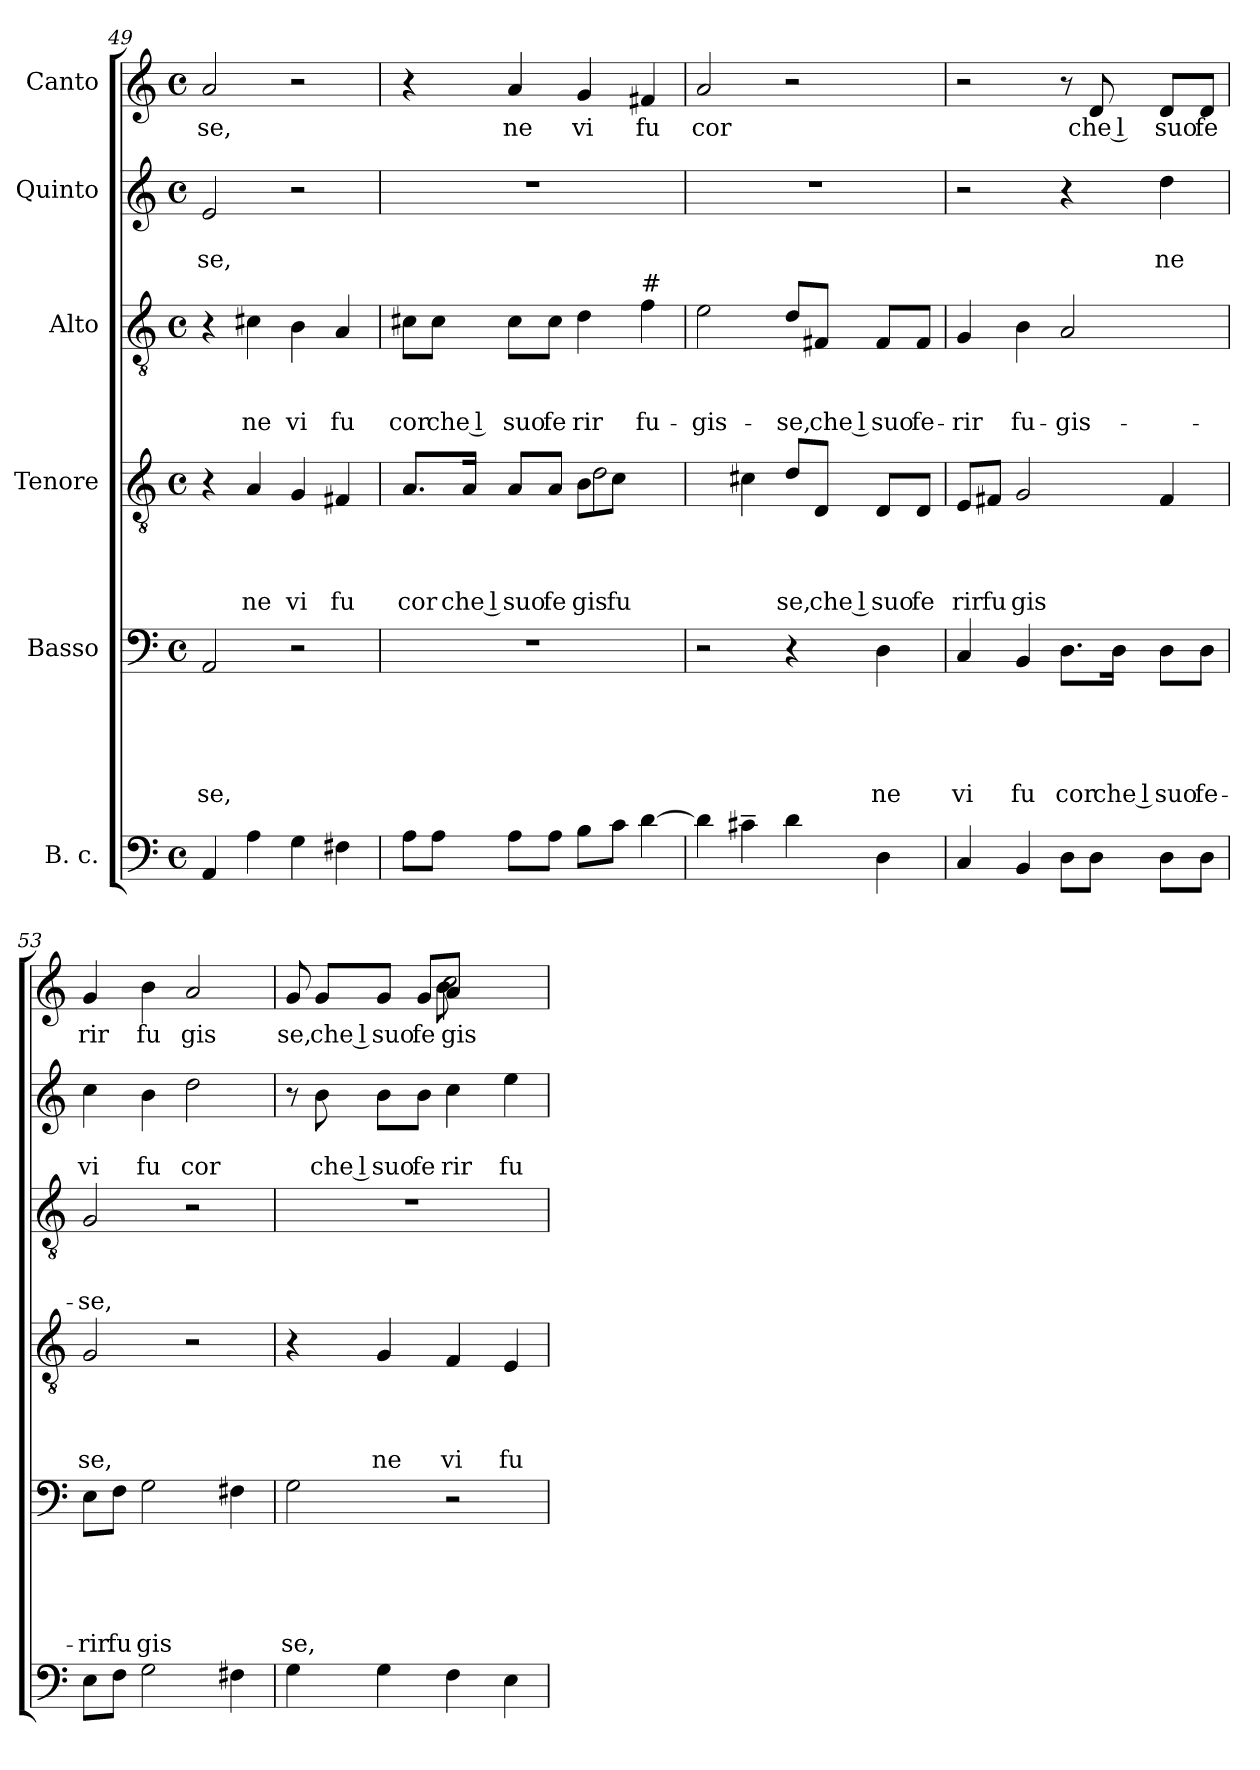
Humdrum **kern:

**kern	**kern	**text	**text	**text	**text	**text	**kern	**text	**text	**text	**text	**kern	**text	**text	**text	**kern	**text	**text	**kern	**text
*part6	*part5	*part5	*part5	*part5	*part5	*part5	*part4	*part4	*part4	*part4	*part4	*part3	*part3	*part3	*part3	*part2	*part2	*part2	*part1	*part1
*staff6	*staff5	*staff5	*staff5	*staff5	*staff5	*staff5	*staff4	*staff4	*staff4	*staff4	*staff4	*staff3	*staff3	*staff3	*staff3	*staff2	*staff2	*staff2	*staff1	*staff1
*I"B. c.	*I"Basso	*	*	*	*	*	*I"Tenore	*	*	*	*	*I"Alto	*	*	*	*I"Quinto	*	*	*I"Canto	*
*clefF4	*clefF4	*	*	*	*	*	*clefGv2	*	*	*	*	*clefGv2	*	*	*	*clefG2	*	*	*clefG2	*
*k[]	*k[]	*	*	*	*	*	*k[]	*	*	*	*	*k[]	*	*	*	*k[]	*	*	*k[]	*
*C:	*C:	*	*	*	*	*	*C:	*	*	*	*	*C:	*	*	*	*C:	*	*	*C:	*
*M4/4	*M4/4	*	*	*	*	*	*M4/4	*	*	*	*	*M4/4	*	*	*	*M4/4	*	*	*M4/4	*
*met(c)	*met(c)	*	*	*	*	*	*met(c)	*	*	*	*	*met(c)	*	*	*	*met(c)	*	*	*met(c)	*
=49	=49	=49	=49	=49	=49	=49	=49	=49	=49	=49	=49	=49	=49	=49	=49	=49	=49	=49	=49	=49
!	!	!	!	!	!	!LO:LY:b	!	!	!	!	!	!	!	!	!	!	!	!LO:LY:b	!	!LO:LY:b
4AA/	2AA/	.	.	.	.	-se,	4r	.	.	.	.	4r	.	.	.	2e/	.	-se,	2a/	se,
!	!	!	!	!	!	!	!	!	!	!	!LO:LY:b	!	!	!	!LO:LY:b	!	!	!	!	!
4A\	.	.	.	.	.	.	4A/	.	.	.	ne	4c#X\	.	.	ne	.	.	.	.	.
!	!	!	!	!	!	!	!	!	!	!	!LO:LY:b	!	!	!	!LO:LY:b	!	!	!	!	!
4G\	2r	.	.	.	.	.	4G/	.	.	.	vi	4B\	.	.	vi	2r	.	.	2r	.
!	!	!	!	!	!	!	!	!	!	!	!LO:LY:b	!	!	!	!LO:LY:b	!	!	!	!	!
4F#X\	.	.	.	.	.	.	4F#X/	.	.	.	fu	4A/	.	.	fu	.	.	.	.	.
=50	=50	=50	=50	=50	=50	=50	=50	=50	=50	=50	=50	=50	=50	=50	=50	=50	=50	=50	=50	=50
!	!	!	!	!	!	!	!	!	!	!	!LO:LY:b	!	!	!	!LO:LY:b	!	!	!	!	!
*	*	*	*	*	*	*	*^	*	*	*	*	*	*	*	*	*	*	*	*	*
8A\L	1r	.	.	.	.	.	8.A/L	2ryy	.	.	.	cor	8c#X\L	.	.	cor	1r	.	.	4r	.
!	!	!	!	!	!	!	!	!	!	!	!	!	!	!	!	!LO:LY:b	!	!	!	!	!
8A\J	.	.	.	.	.	.	.	.	.	.	.	.	8c#\J	.	.	che l	.	.	.	.	.
!	!	!	!	!	!	!	!	!	!	!	!	!LO:LY:b	!	!	!	!	!	!	!	!	!
.	.	.	.	.	.	.	16A/Jk	.	.	.	.	che l	.	.	.	.	.	.	.	.	.
!	!	!	!	!	!	!	!	!	!	!	!	!LO:LY:b	!	!	!	!LO:LY:b	!	!	!	!	!LO:LY:b
8A\L	.	.	.	.	.	.	8A/L	.	.	.	.	suo	8c#\L	.	.	suo	.	.	.	4a/	ne
!	!	!	!	!	!	!	!	!	!	!	!	!LO:LY:b	!	!	!	!LO:LY:b	!	!	!	!	!
8A\J	.	.	.	.	.	.	8A/J	.	.	.	.	fe	8c#\J	.	.	fe	.	.	.	.	.
!	!	!	!	!	!	!	!	!	!	!	!	!LO:LY:b	!	!	!	!	!	!	!	!	!
!	!	!	!	!	!	!	!	!	!	!	!	!LO:LY:b	!	!	!	!LO:LY:b	!	!	!	!	!LO:LY:b
8B\L	.	.	.	.	.	.	8B\L	2d\	.	.	.	gis	4d\	.	.	rir	.	.	.	4g/	vi
!	!	!	!	!	!	!	!	!	!	!	!	!LO:LY:b	!	!	!	!	!	!	!	!	!
8c\J	.	.	.	.	.	.	8c\J	.	.	.	.	fu	.	.	.	.	.	.	.	.	.
!	!	!	!	!	!	!	!	!	!	!	!	!	!LO:TX:a:t=#	!	!	!	!	!	!	!	!
!	!	!	!	!	!	!	!	!	!	!	!	!	!	!	!	!LO:LY:b	!	!	!	!	!LO:LY:b
[>4d\	.	.	.	.	.	.	4ryy	.	.	.	.	.	4f\	.	.	fu-	.	.	.	4f#X/	fu
*	*	*	*	*	*	*	*v	*v	*	*	*	*	*	*	*	*	*	*	*	*	*
=51	=51	=51	=51	=51	=51	=51	=51	=51	=51	=51	=51	=51	=51	=51	=51	=51	=51	=51	=51	=51
!	!	!	!	!	!	!	!	!	!	!	!	!	!	!	!LO:LY:b	!	!	!	!	!LO:LY:b
4d\]	2r	.	.	.	.	.	4ryy	.	.	.	.	2e\	.	.	-gis-	1r	.	.	2a/	cor
4c#X~>\	.	.	.	.	.	.	4c#X\	.	.	.	.	.	.	.	.	.	.	.	.	.
!	!	!	!	!	!	!	!	!	!	!	!LO:LY:b	!	!	!	!LO:LY:b	!	!	!	!	!
4d\	4r	.	.	.	.	.	8d/L	.	.	.	se,	8d/L	.	.	-se,	.	.	.	2r	.
!	!	!	!	!	!	!	!	!	!	!	!LO:LY:b	!	!	!	!LO:LY:b	!	!	!	!	!
.	.	.	.	.	.	.	8D/J	.	.	.	che l	8F#X/J	.	.	che l	.	.	.	.	.
!	!	!	!	!	!	!LO:LY:b	!	!	!	!	!LO:LY:b	!	!	!	!LO:LY:b	!	!	!	!	!
4D\	4D\	.	.	.	.	ne	8D/L	.	.	.	suo	8F#/L	.	.	suo	.	.	.	.	.
!	!	!	!	!	!	!	!	!	!	!	!LO:LY:b	!	!	!	!LO:LY:b	!	!	!	!	!
.	.	.	.	.	.	.	8D/J	.	.	.	fe	8F#/J	.	.	fe-	.	.	.	.	.
=52	=52	=52	=52	=52	=52	=52	=52	=52	=52	=52	=52	=52	=52	=52	=52	=52	=52	=52	=52	=52
!	!	!	!	!	!	!LO:LY:b	!	!	!	!	!LO:LY:b	!	!	!	!LO:LY:b	!	!	!	!	!
4C/	4C/	.	.	.	.	vi	8E/L	.	.	.	rir	4G/	.	.	-rir	2r	.	.	2r	.
!	!	!	!	!	!	!	!	!	!	!	!LO:LY:b	!	!	!	!	!	!	!	!	!
.	.	.	.	.	.	.	8F#X/J	.	.	.	fu	.	.	.	.	.	.	.	.	.
!	!	!	!	!	!	!LO:LY:b	!	!	!	!	!LO:LY:b	!	!	!	!LO:LY:b	!	!	!	!	!
4BB/	4BB/	.	.	.	.	fu	2G/	.	.	.	gis	4B\	.	.	fu-	.	.	.	.	.
!	!	!	!	!	!	!LO:LY:b	!	!	!	!	!	!	!	!	!LO:LY:b	!	!	!	!	!
8D\L	8.D\L	.	.	.	.	cor	.	.	.	.	.	2A/	.	.	-gis-	4r	.	.	8r	.
!	!	!	!	!	!	!	!	!	!	!	!	!	!	!	!	!	!	!	!	!LO:LY:b
8D\J	.	.	.	.	.	.	.	.	.	.	.	.	.	.	.	.	.	.	8d/	che l
!	!	!	!	!	!	!LO:LY:b	!	!	!	!	!	!	!	!	!	!	!	!	!	!
.	16D\Jk	.	.	.	.	che l	.	.	.	.	.	.	.	.	.	.	.	.	.	.
!	!	!	!	!	!	!LO:LY:b	!	!	!	!	!	!	!	!	!	!	!	!LO:LY:b	!	!LO:LY:b
8D\L	8D\L	.	.	.	.	suo	4F#/	.	.	.	.	.	.	.	.	4dd\	.	ne	8d/L	suo
!	!	!	!	!	!	!LO:LY:b	!	!	!	!	!	!	!	!	!	!	!	!	!	!LO:LY:b
8D\J	8D\J	.	.	.	.	fe-	.	.	.	.	.	.	.	.	.	.	.	.	8d/J	fe
!!LO:LB:g=z
=53	=53	=53	=53	=53	=53	=53	=53	=53	=53	=53	=53	=53	=53	=53	=53	=53	=53	=53	=53	=53
!	!	!	!	!	!	!LO:LY:b	!	!	!	!	!LO:LY:b	!	!	!	!LO:LY:b	!	!	!LO:LY:b	!	!LO:LY:b
8E\L	8E\L	.	.	.	.	-rir	2G/	.	.	.	se,	2G/	.	.	-se,	4cc\	.	vi	4g/	rir
!	!	!	!	!	!	!LO:LY:b	!	!	!	!	!	!	!	!	!	!	!	!	!	!
8F\J	8F\J	.	.	.	.	fu	.	.	.	.	.	.	.	.	.	.	.	.	.	.
!	!	!	!	!	!	!LO:LY:b	!	!	!	!	!	!	!	!	!	!	!	!LO:LY:b	!	!LO:LY:b
2G\	2G\	.	.	.	.	gis	.	.	.	.	.	.	.	.	.	4b\	.	fu	4b\	fu
!	!	!	!	!	!	!	!	!	!	!	!	!	!	!	!	!	!	!LO:LY:b	!	!LO:LY:b
.	.	.	.	.	.	.	2r	.	.	.	.	2r	.	.	.	2dd\	.	cor	2a/	gis
4F#X\	4F#X\	.	.	.	.	.	.	.	.	.	.	.	.	.	.	.	.	.	.	.
=54	=54	=54	=54	=54	=54	=54	=54	=54	=54	=54	=54	=54	=54	=54	=54	=54	=54	=54	=54	=54
!	!	!	!	!	!	!LO:LY:b	!	!	!	!	!	!	!	!	!	!	!	!	!	!LO:LY:b
*	*	*	*	*	*	*	*	*	*	*	*	*	*	*	*	*	*	*	*^	*
*	*	*	*	*	*	*	*	*	*	*	*	*	*	*	*	*	*	*	*	*^	*
4G\	2G\	.	.	.	.	se,	4r	.	.	.	.	1r	.	.	.	8r	.	.	8g/	2ryy	2ryy	se,
!	!	!	!	!	!	!	!	!	!	!	!	!	!	!	!	!	!	!LO:LY:b	!	!	!	!LO:LY:b
.	.	.	.	.	.	.	.	.	.	.	.	.	.	.	.	8b\	.	che l	8g/L	.	.	che l
!	!	!	!	!	!	!	!	!	!	!	!LO:LY:b	!	!	!	!	!	!	!LO:LY:b	!	!	!	!LO:LY:b
4G\	.	.	.	.	.	.	4G/	.	.	.	ne	.	.	.	.	8b\L	.	suo	8g/J	.	.	suo
!	!	!	!	!	!	!	!	!	!	!	!	!	!	!	!	!	!	!LO:LY:b	!	!	!	!LO:LY:b
.	.	.	.	.	.	.	.	.	.	.	.	.	.	.	.	8b\J	.	fe	8g/L	.	.	fe
!	!	!	!	!	!	!	!	!	!	!	!LO:LY:b	!	!	!	!	!	!	!LO:LY:b	!	!	!	!LO:LY:b
!	!	!	!	!	!	!	!	!	!	!	!	!	!	!	!	!	!	!	!	!	!	!LO:LY:b
!	!	!	!	!	!	!	!	!	!	!	!	!	!	!	!	!	!	!	!	!	!	!LO:LY:b
4F\	2r	.	.	.	.	.	4F/	.	.	.	vi	.	.	.	.	4cc\	.	rir	8a/J	8b\	2cc\	gis
.	.	.	.	.	.	.	.	.	.	.	.	.	.	.	.	.	.	.	4.ryy	4.ryy	.	.
!	!	!	!	!	!	!	!	!	!	!	!LO:LY:b	!	!	!	!	!	!	!LO:LY:b	!	!	!	!
4E\	.	.	.	.	.	.	4E/	.	.	.	fu	.	.	.	.	4ee\	.	fu-	.	.	.	.
*	*	*	*	*	*	*	*	*	*	*	*	*	*	*	*	*	*	*	*v	*v	*v	*
=	=	=	=	=	=	=	=	=	=	=	=	=	=	=	=	=	=	=	=	=
*-	*-	*-	*-	*-	*-	*-	*-	*-	*-	*-	*-	*-	*-	*-	*-	*-	*-	*-	*-	*-
